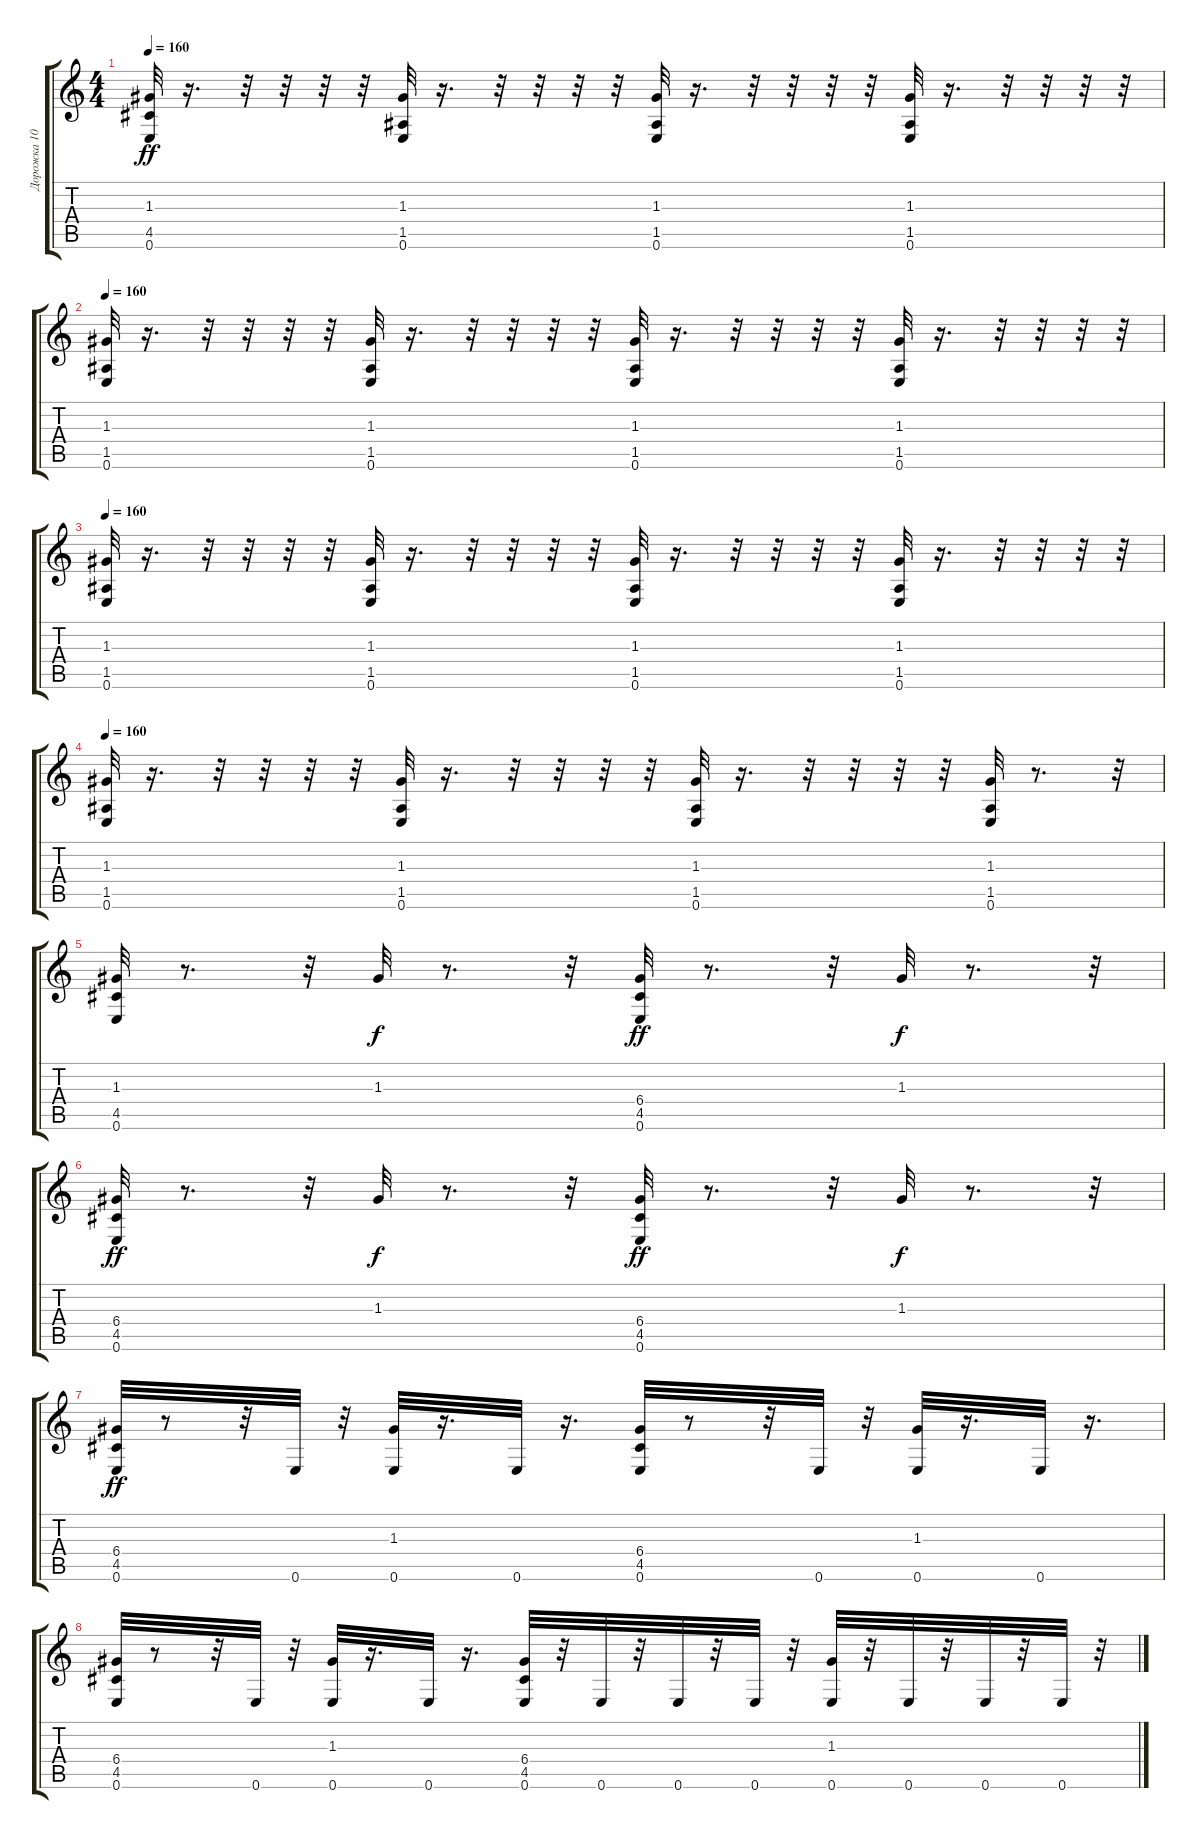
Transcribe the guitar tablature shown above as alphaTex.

\track ("Дорожка 10" "Дорожка 10") {instrument acousticguitarnylon}
\staff {score tabs}
\tuning (E4 B3 G3 D3 A2 E2) {hide}
\ts (4 4)
\tempo 160
\clef g2
\ks c
(1.3 4.5 0.6).32{dy ff} r.16{d} r.32 r.32 r.32 r.32 (1.3 1.5 0.6).32 r.16{d} r.32 r.32 r.32 r.32 (1.3 1.5 0.6).32 r.16{d} r.32 r.32 r.32 r.32 (1.3 1.5 0.6).32 r.16{d} r.32 r.32 r.32 r.32 |
\tempo 160
(1.3 1.5 0.6).32 r.16{d} r.32 r.32 r.32 r.32 (1.3 1.5 0.6).32 r.16{d} r.32 r.32 r.32 r.32 (1.3 1.5 0.6).32 r.16{d} r.32 r.32 r.32 r.32 (1.3 1.5 0.6).32 r.16{d} r.32 r.32 r.32 r.32 |
\tempo 160
(1.3 1.5 0.6).32 r.16{d} r.32 r.32 r.32 r.32 (1.3 1.5 0.6).32 r.16{d} r.32 r.32 r.32 r.32 (1.3 1.5 0.6).32 r.16{d} r.32 r.32 r.32 r.32 (1.3 1.5 0.6).32 r.16{d} r.32 r.32 r.32 r.32 |
\tempo 160
(1.3 1.5 0.6).32 r.16{d} r.32 r.32 r.32 r.32 (1.3 1.5 0.6).32 r.16{d} r.32 r.32 r.32 r.32 (1.3 1.5 0.6).32 r.16{d} r.32 r.32 r.32 r.32 (1.3 1.5 0.6).32 r.8{d} r.32 |
(1.3 4.5 0.6).32 r.8{d} r.32 1.3.32{dy f} r.8{d} r.32 (6.4 4.5 0.6).32{dy ff} r.8{d} r.32 1.3.32{dy f} r.8{d} r.32 |
(6.4 4.5 0.6).32{dy ff} r.8{d} r.32 1.3.32{dy f} r.8{d} r.32 (6.4 4.5 0.6).32{dy ff} r.8{d} r.32 1.3.32{dy f} r.8{d} r.32 |
(6.4 4.5 0.6).32{dy ff} r.8 r.32 0.6.32 r.32 (1.3 0.6).32 r.16{d} 0.6.32 r.16{d} (6.4 4.5 0.6).32 r.8 r.32 0.6.32 r.32 (1.3 0.6).32 r.16{d} 0.6.32 r.16{d} |
(6.4 4.5 0.6).32 r.8 r.32 0.6.32 r.32 (1.3 0.6).32 r.16{d} 0.6.32 r.16{d} (6.4 4.5 0.6).32 r.32 0.6.32 r.32 0.6.32 r.32 0.6.32 r.32 (1.3 0.6).32 r.32 0.6.32 r.32 0.6.32 r.32 0.6.32 r.32
